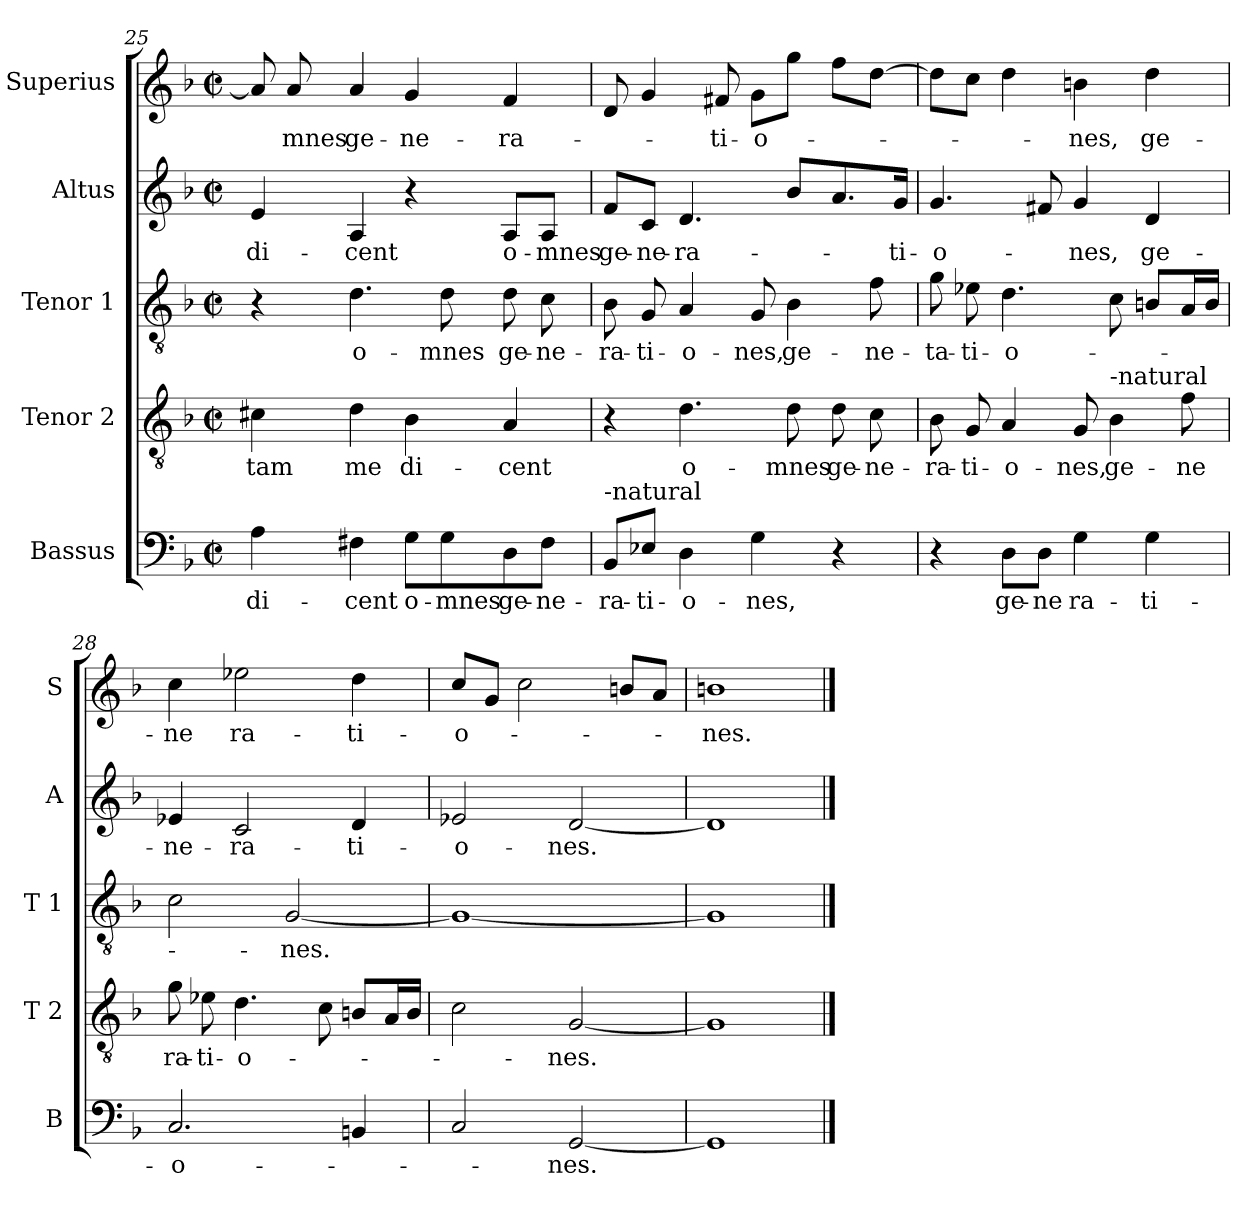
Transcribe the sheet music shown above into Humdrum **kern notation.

**kern	**text	**kern	**text	**kern	**text	**kern	**text	**kern	**text
*part5	*part5	*part4	*part4	*part3	*part3	*part2	*part2	*part1	*part1
*staff5	*staff5	*staff4	*staff4	*staff3	*staff3	*staff2	*staff2	*staff1	*staff1
*I"Bassus	*	*I"Tenor 2	*	*I"Tenor 1	*	*I"Altus	*	*I"Superius	*
*I'B	*	*I'T 2	*	*I'T 1	*	*I'A	*	*I'S	*
*clefF4	*	*clefGv2	*	*clefGv2	*	*clefG2	*	*clefG2	*
*k[b-]	*	*k[b-]	*	*k[b-]	*	*k[b-]	*	*k[b-]	*
*F:	*	*F:	*	*F:	*	*F:	*	*F:	*
*M2/2	*	*M2/2	*	*M2/2	*	*M2/2	*	*M2/2	*
*met(c|)	*	*met(c|)	*	*met(c|)	*	*met(c|)	*	*met(c|)	*
=25	=25	=25	=25	=25	=25	=25	=25	=25	=25
!	!LO:LY:b	!	!LO:LY:b	!	!	!	!LO:LY:b	!	!
4A\	di-	4c#X\	-tam	4r	.	4e/	di-	8a/]	.
!	!	!	!	!	!	!	!	!	!LO:LY:b
.	.	.	.	.	.	.	.	8a/	-mnes
!	!LO:LY:b	!	!LO:LY:b	!	!LO:LY:b	!	!LO:LY:b	!	!LO:LY:b
4F#X\	-cent	4d\	me	4.d\	o-	4A/	-cent	4a/	ge-
!	!LO:LY:b	!	!LO:LY:b	!	!	!	!	!	!LO:LY:b
8G\L	o-	4B-\	di-	.	.	4r	.	4g/	-ne-
!	!LO:LY:b	!	!	!	!LO:LY:b	!	!	!	!
8G\	-mnes	.	.	8d\	-mnes	.	.	.	.
!	!LO:LY:b	!	!LO:LY:b	!	!LO:LY:b	!	!LO:LY:b	!	!LO:LY:b
8D\	ge-	4A/	-cent	8d\	ge-	8A/L	o-	4f/	-ra-
!	!LO:LY:b	!	!	!	!LO:LY:b	!	!LO:LY:b	!	!
8F#\J	-ne-	.	.	8c\	-ne-	8A/J	-mnes	.	.
=26	=26	=26	=26	=26	=26	=26	=26	=26	=26
!LO:TX:a:t=-natural	!	!	!	!	!	!	!	!	!
!	!LO:LY:b	!	!	!	!LO:LY:b	!	!LO:LY:b	!	!
8BB-/L	-ra-	4r	.	8B-\	-ra-	8f/L	ge-	8d/	.
!	!LO:LY:b	!	!	!	!LO:LY:b	!	!LO:LY:b	!	!
8E-X/J	-ti-	.	.	8G/	-ti-	8c/J	-ne-	4g/	.
!	!LO:LY:b	!	!LO:LY:b	!	!LO:LY:b	!	!LO:LY:b	!	!
4D\	-o-	4.d\	o-	4A/	-o-	4.d/	-ra-	.	.
!	!	!	!	!	!	!	!	!	!LO:LY:b
.	.	.	.	.	.	.	.	8f#X/	-ti-
!	!LO:LY:b	!	!	!	!LO:LY:b	!	!	!	!LO:LY:b
4G\	-nes,	.	.	8G/	-nes,	.	.	8g\L	-o-
!	!	!	!LO:LY:b	!	!LO:LY:b	!	!	!	!
.	.	8d\	-mnes	4B-\	ge-	8b-/L	.	8gg\J	.
!	!	!	!LO:LY:b	!	!	!	!	!	!
4r	.	8d\	ge-	.	.	8.a/	.	8ff\L	.
!	!	!	!LO:LY:b	!	!LO:LY:b	!	!	!	!
.	.	8c\	-ne-	8f\	-ne-	.	.	[8dd\J	.
!	!	!	!	!	!	!	!LO:LY:b	!	!
.	.	.	.	.	.	16g/Jk	-ti-	.	.
!!LO:LB:g=z
=27	=27	=27	=27	=27	=27	=27	=27	=27	=27
!	!	!	!LO:LY:b	!	!LO:LY:b	!	!LO:LY:b	!	!
4r	.	8B-\	-ra-	8g\	-ta-	4.g/	-o-	8dd\L]	.
!	!	!	!LO:LY:b	!	!LO:LY:b	!	!	!	!
.	.	8G/	-ti-	8e-X\	-ti-	.	.	8cc\J	.
!	!LO:LY:b	!	!LO:LY:b	!	!LO:LY:b	!	!	!	!
8D\L	ge-	4A/	-o-	4.d\	-o-	.	.	4dd\	.
!	!LO:LY:b	!	!	!	!	!	!	!	!
8D\J	-ne	.	.	.	.	8f#X/	.	.	.
!	!LO:LY:b	!	!LO:LY:b	!	!	!	!LO:LY:b	!	!LO:LY:b
4G\	ra-	8G/	-nes,	.	.	4g/	-nes,	4bn\	-nes,
!	!	!LO:TX:a:t=-natural	!	!	!	!	!	!	!
!	!	!	!LO:LY:b	!	!	!	!	!	!
.	.	4B-\	ge-	8c\	.	.	.	.	.
!	!LO:LY:b	!	!	!	!	!	!LO:LY:b	!	!LO:LY:b
4G\	-ti-	.	.	8Bn/L	.	4d/	ge-	4dd\	ge-
!	!	!	!LO:LY:b	!	!	!	!	!	!
.	.	8f\	-ne	16A/L	.	.	.	.	.
.	.	.	.	16B/JJ	.	.	.	.	.
=28	=28	=28	=28	=28	=28	=28	=28	=28	=28
!	!LO:LY:b	!	!LO:LY:b	!	!	!	!LO:LY:b	!	!LO:LY:b
2.C/	-o-	8g\	ra-	2c\	.	4e-X/	-ne-	4cc\	-ne
!	!	!	!LO:LY:b	!	!	!	!	!	!
.	.	8e-X\	-ti-	.	.	.	.	.	.
!	!	!	!LO:LY:b	!	!	!	!LO:LY:b	!	!LO:LY:b
.	.	4.d\	-o-	.	.	2c/	-ra-	2ee-X\	ra-
!	!	!	!	!	!LO:LY:b	!	!	!	!
.	.	.	.	[2G/	-nes.	.	.	.	.
.	.	8c\	.	.	.	.	.	.	.
!	!	!	!	!	!	!	!LO:LY:b	!	!LO:LY:b
4BBn/	.	8Bn/L	.	.	.	4d/	-ti-	4dd\	-ti-
.	.	16A/L	.	.	.	.	.	.	.
.	.	16B/JJ	.	.	.	.	.	.	.
=29	=29	=29	=29	=29	=29	=29	=29	=29	=29
!	!	!	!	!	!	!	!LO:LY:b	!	!LO:LY:b
2C/	.	2c\	.	1G_	.	2e-X/	-o-	8cc/L	-o-
.	.	.	.	.	.	.	.	8g/J	.
.	.	.	.	.	.	.	.	2cc\	.
!	!LO:LY:b	!	!LO:LY:b	!	!	!	!LO:LY:b	!	!
[2GG/	-nes.	[2G/	-nes.	.	.	[2d/	-nes.	.	.
.	.	.	.	.	.	.	.	8bn/L	.
.	.	.	.	.	.	.	.	8a/J	.
=30	=30	=30	=30	=30	=30	=30	=30	=30	=30
!	!	!	!	!	!	!	!	!	!LO:LY:b
1GG]	.	1G]	.	1G]	.	1d]	.	1bn	-nes.
==	==	==	==	==	==	==	==	==	==
*-	*-	*-	*-	*-	*-	*-	*-	*-	*-
